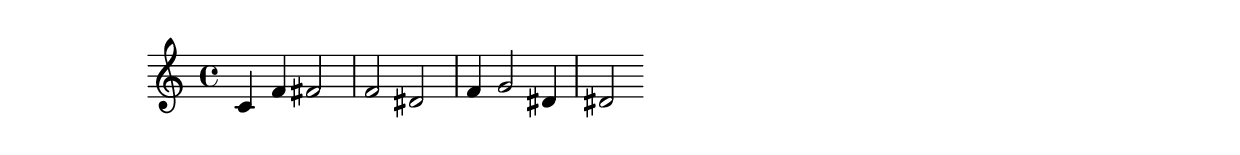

    \version "2.20.0"

    \score {
    \fixed c' {
        \clef treble
        \key c \major
        \time 4/4

        c 4 f 4 fis 2 f 2 dis 2 f 4 g 2 dis 4 dis 2 
    }
    }
